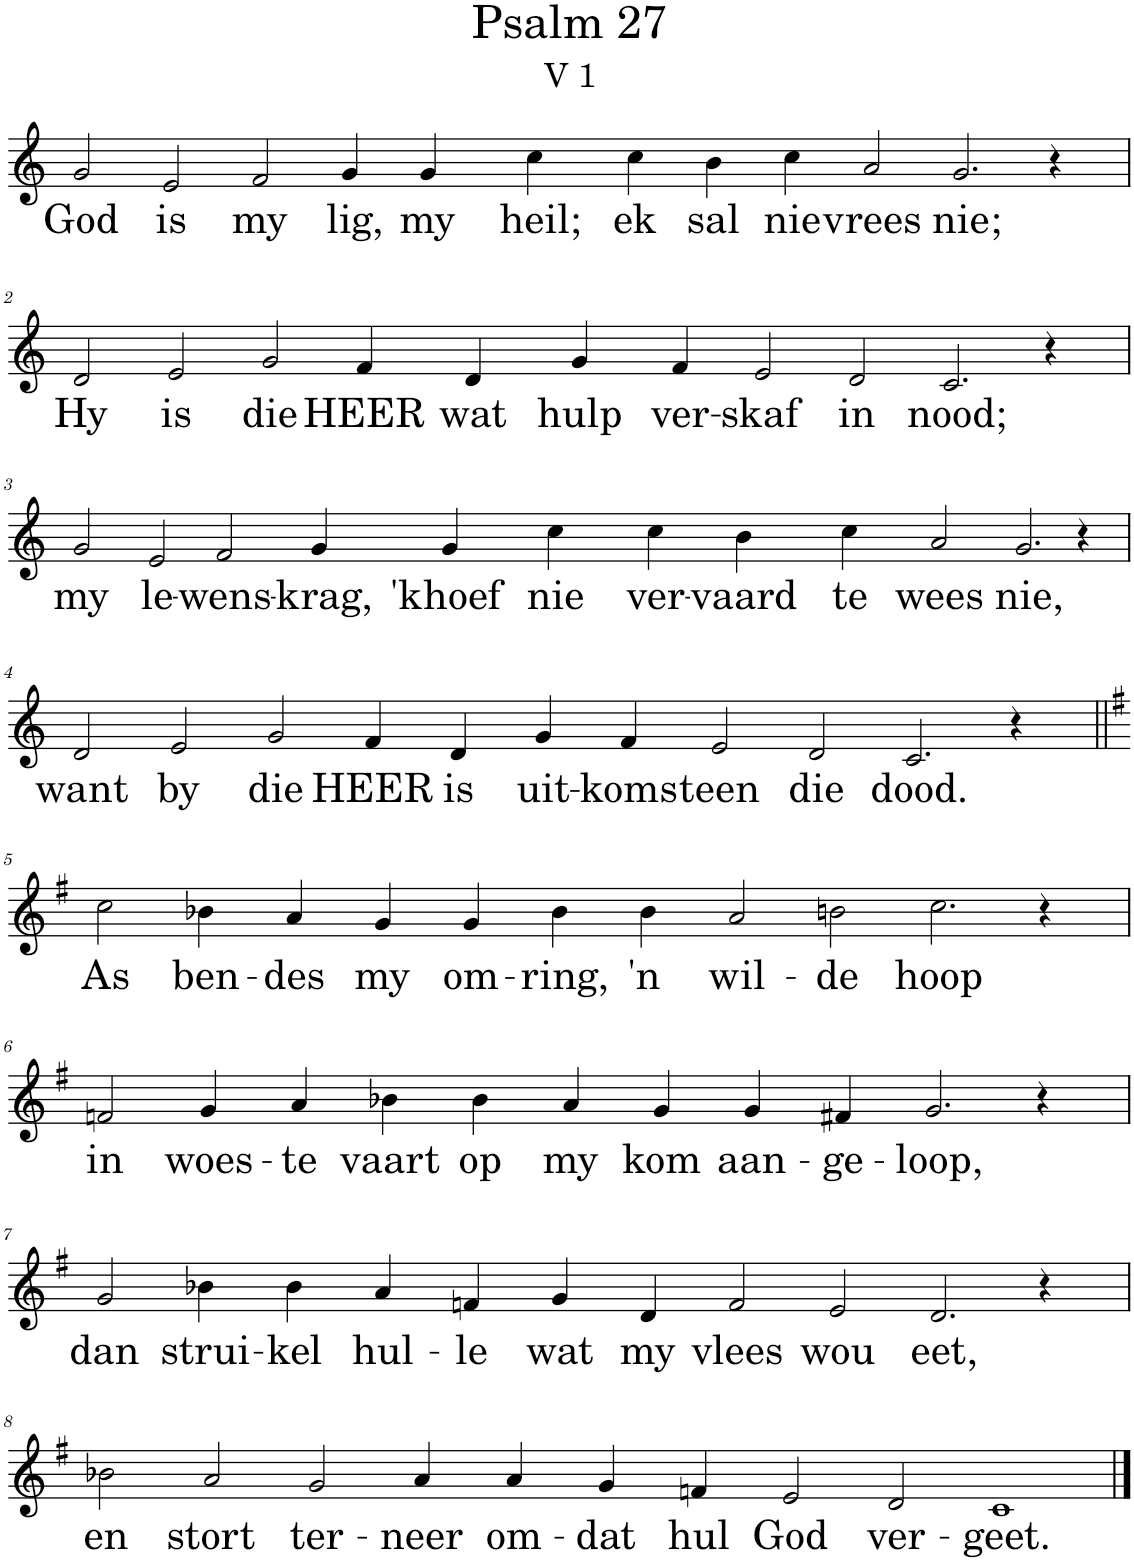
**kern	**text
*part1	*part1
*staff1	*staff1
*I"Pipe Organ	*
*I'P Org	*
*clefG2	*
*k[]	*
*M18/4	*
=1	=1
!	!LO:LY:b
2g/	God
!	!LO:LY:b
2e/	is
!	!LO:LY:b
2f/	my
!	!LO:LY:b
4g/	lig,
!	!LO:LY:b
4g/	my
!	!LO:LY:b
4cc\	heil;
!	!LO:LY:b
4cc\	ek
!	!LO:LY:b
4b\	sal
!	!LO:LY:b
4cc\	nie
!	!LO:LY:b
2a/	vrees
!	!LO:LY:b
2.g/	nie;
4r	.
!!LO:LB:g=z
=2	=2
!	!LO:LY:b
2d/	Hy
!	!LO:LY:b
2e/	is
!	!LO:LY:b
2g/	die
!	!LO:LY:b
4f/	HEER
!	!LO:LY:b
4d/	wat
!	!LO:LY:b
4g/	hulp
!	!LO:LY:b
4f/	ver-
!	!LO:LY:b
2e/	-skaf
!	!LO:LY:b
2d/	in
!	!LO:LY:b
2.c/	nood;
4r	.
!!LO:LB:g=z
=3	=3
!	!LO:LY:b
2g/	my
!	!LO:LY:b
2e/	le-
!	!LO:LY:b
2f/	-wens-
!	!LO:LY:b
4g/	-krag,
!	!LO:LY:b
4g/	'khoef
!	!LO:LY:b
4cc\	nie
!	!LO:LY:b
4cc\	ver-
!	!LO:LY:b
4b\	-vaard
!	!LO:LY:b
4cc\	te
!	!LO:LY:b
2a/	wees
!	!LO:LY:b
2.g/	nie,
4r	.
!!LO:LB:g=z
=4	=4
!	!LO:LY:b
2d/	want
!	!LO:LY:b
2e/	by
!	!LO:LY:b
2g/	die
!	!LO:LY:b
4f/	HEER
!	!LO:LY:b
4d/	is
!	!LO:LY:b
4g/	uit-
!	!LO:LY:b
4f/	-koms
!	!LO:LY:b
2e/	teen
!	!LO:LY:b
2d/	die
!	!LO:LY:b
2.c/	dood.
4r	.
!!LO:LB:g=z
=5||	=5||
*k[f#]	*
*M16/4	*
!	!LO:LY:b
2cc\	As
!	!LO:LY:b
4b-X\	ben-
!	!LO:LY:b
4a/	-des
!	!LO:LY:b
4g/	my
!	!LO:LY:b
4g/	om-
!	!LO:LY:b
4b-\	-ring,
!	!LO:LY:b
4b-\	'n
!	!LO:LY:b
2a/	wil-
!	!LO:LY:b
2bn\	-de
!	!LO:LY:b
2.cc\	hoop
4r	.
!!LO:LB:g=z
=6	=6
*M14/4	*
!	!LO:LY:b
2fn/	in
!	!LO:LY:b
4g/	woes-
!	!LO:LY:b
4a/	-te
!	!LO:LY:b
4b-X\	vaart
!	!LO:LY:b
4b-\	op
!	!LO:LY:b
4a/	my
!	!LO:LY:b
4g/	kom
!	!LO:LY:b
4g/	aan-
!	!LO:LY:b
4f#X/	-ge-
!	!LO:LY:b
2.g/	-loop,
4r	.
!!LO:LB:g=z
=7	=7
*M16/4	*
!	!LO:LY:b
2g/	dan
!	!LO:LY:b
4b-X\	strui-
!	!LO:LY:b
4b-\	-kel
!	!LO:LY:b
4a/	hul-
!	!LO:LY:b
4fn/	-le
!	!LO:LY:b
4g/	wat
!	!LO:LY:b
4d/	my
!	!LO:LY:b
2f/	vlees
!	!LO:LY:b
2e/	wou
!	!LO:LY:b
2.d/	eet,
4r	.
!!LO:LB:g=z
=8	=8
*M18/4	*
!	!LO:LY:b
2b-X\	en
!	!LO:LY:b
2a/	stort
!	!LO:LY:b
2g/	ter-
!	!LO:LY:b
4a/	-neer
!	!LO:LY:b
4a/	om-
!	!LO:LY:b
4g/	-dat
!	!LO:LY:b
4fn/	hul
!	!LO:LY:b
2e/	God
!	!LO:LY:b
2d/	ver-
!	!LO:LY:b
1c	-geet.
==	==
*-	*-
